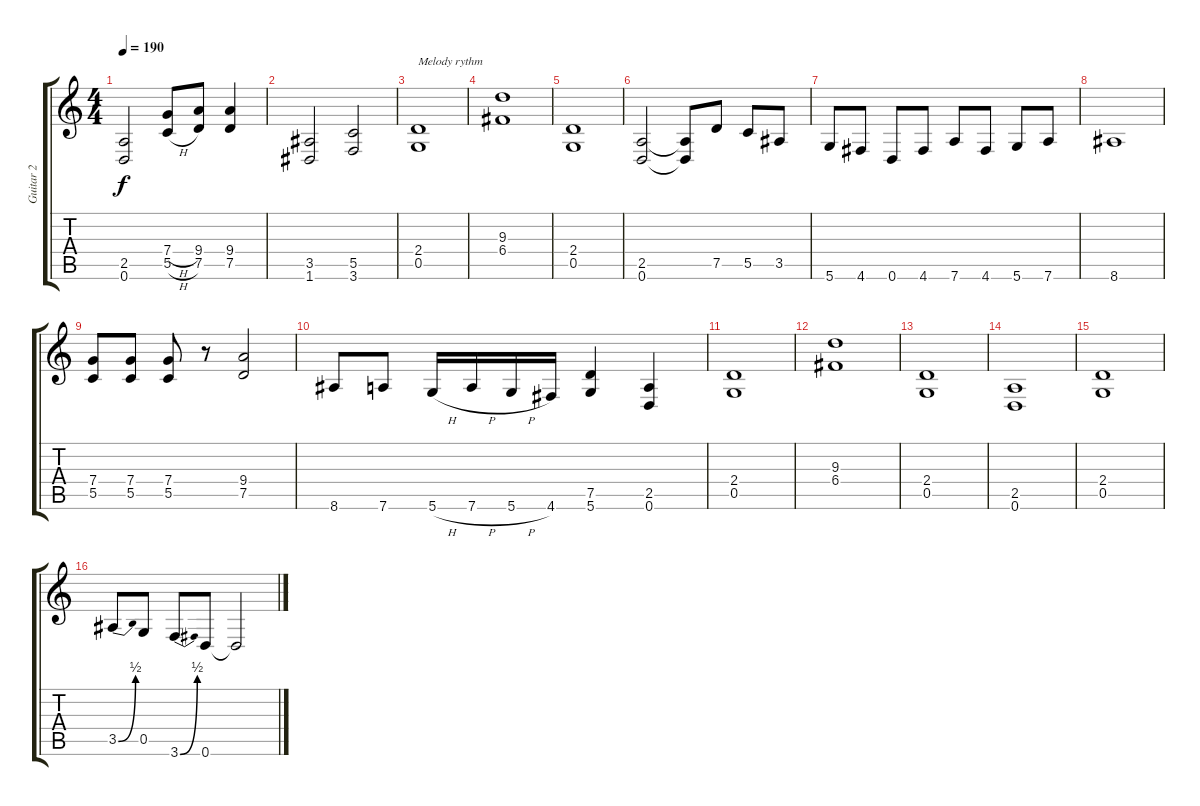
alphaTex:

\track ("Guitar 2" "Guitar 2") {instrument acousticguitarnylon}
\staff {score tabs}
\tuning (D4 A3 F3 C3 G2 D2) {hide}
\ts (4 4)
\tempo 190
\clef g2
\ks c
(2.5 0.6).2{dy f} (7.4{h} 5.5{h}).8 (9.4 7.5).8 (9.4 7.5).4 |
(3.5 1.6).2 (5.5 3.6).2 |
(2.4 0.5).1{txt "Melody rythm"} |
(9.3 6.4).1 |
(2.4 0.5).1 |
(2.5 0.6).2 (2.5{t} 0.6{t}).8 7.5.8 5.5.8 3.5.8 |
5.6.8 4.6.8 0.6.8 4.6.8 7.6.8 4.6.8 5.6.8 7.6.8 |
8.6.1 |
(7.4 5.5).8 (7.4 5.5).8 (7.4 5.5).8 r.8 (9.4 7.5).2 |
8.6.8 7.6.8 5.6{h}.16 7.6{h}.16 5.6{h}.16 4.6.16 (7.5 5.6).4 (2.5 0.6).4 |
(2.4 0.5).1 |
(9.3 6.4).1 |
(2.4 0.5).1 |
(2.5 0.6).1 |
(2.4 0.5).1 |
3.5{be (bend 0 0 60 2)}.8 0.5.8 3.6{be (bend 0 0 60 2)}.8 0.6.8 0.6{t}.2
